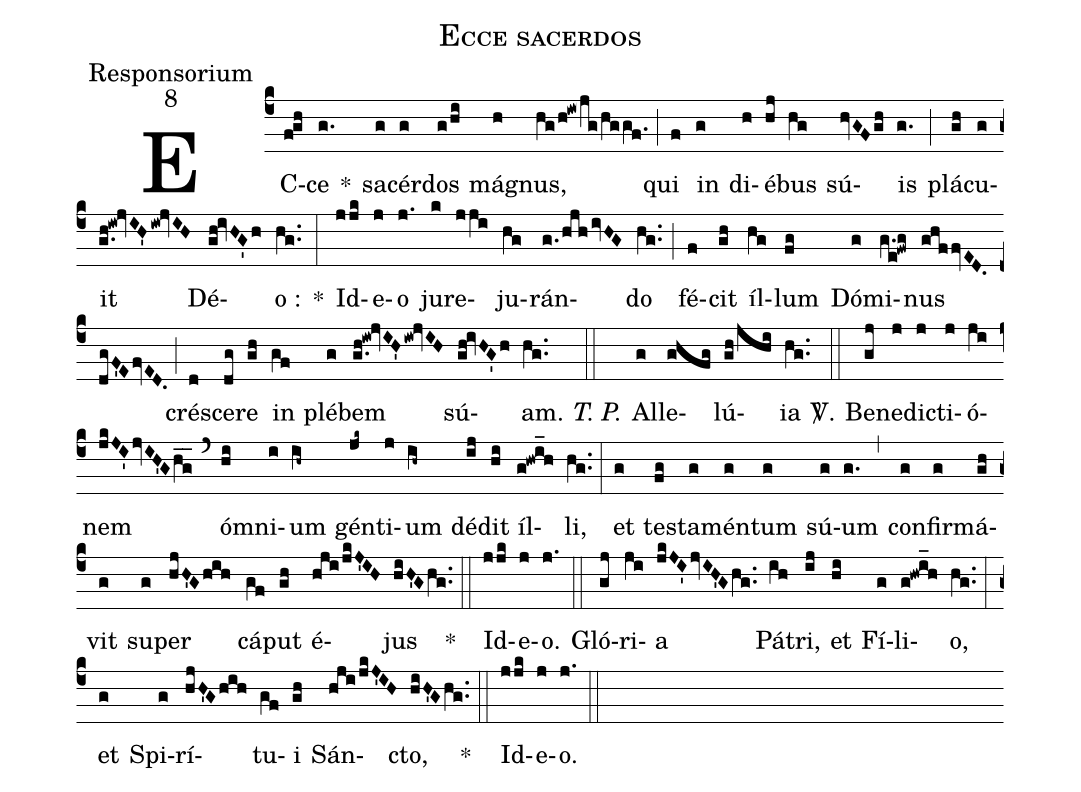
name:Ecce sacerdos;
office-part:Responsorium;
mode:8;
%%
(c4) EC(f!gh)ce(g.) *() sa(g)cér(g)dos(g/hi) má(h)gnus,(hg/h!iw/jg/hggf.) (;)
qui(f) in(g) di(h)é(hj)bus(hg) sú(hvGFgh)is(g.) (;)
plá(gh)cu(g)it(g.h!iw!jvIH'iw!jvIH) Dé(gh!ivHG'h)o~:(hg..) *(:)
Id(jjk)e(j)o(j.) ju(k)re(jji)ju(hg)rán(g./hjhivHG)do(hg..) (;)
fé(f)cit(gh) íl(hg)lum(fg) Dó(g)mi(g.e!fwg)nus(ghffvED.dgF'EfvED.) (;)
cré(d)sce(dg)re(gh) in(gf) plé(g)bem(g.h!iw!jvIH'iw!jvIH) sú(gh!ivHG'h)am.(hg..)

<i>T. P.</i>(::)
Al(g)le(ghfg)lú(gh/jhi)ia(hg..)

<sp>V/</sp>.(::)
Be(gj)ne(j)dic(j)ti(j)ó(ji)nem(jkJI'jvIH'Gh_g_) (`)
ó(hi)mni(i)um(ih~) gén(jk~)ti(j)um(ih~) dé(ij)dit(hi) íl(g!hwi_h)li,(hg..) (:)
et(g) tes(fg)ta(g)mén(g)tum(g) sú(g)um(g.) (,)
con(g)fir(g)má(gh)vit(g) su(g)per(hjH'Ghih) cá(gf)put(gh) é(hji/jkJ'IH)jus(hiH'Ghg..) *(::)

Id(jjk)e(j)o.(j.) (::)

Gló(gj)ri(ji)a(jkJI'jvIH'Ghg..) Pá(ih)tri,(ij) et(hi) Fí(g)li(g!hwi_h)o,(hg..) (:)
et(g) Spi(g)rí(hjH'Ghih)tu(gf)i(gh) Sán(hji/jkJ'IH)cto,(hiH'Ghg..) *(::)

Id(jjk)e(j)o.(j.) (::)
